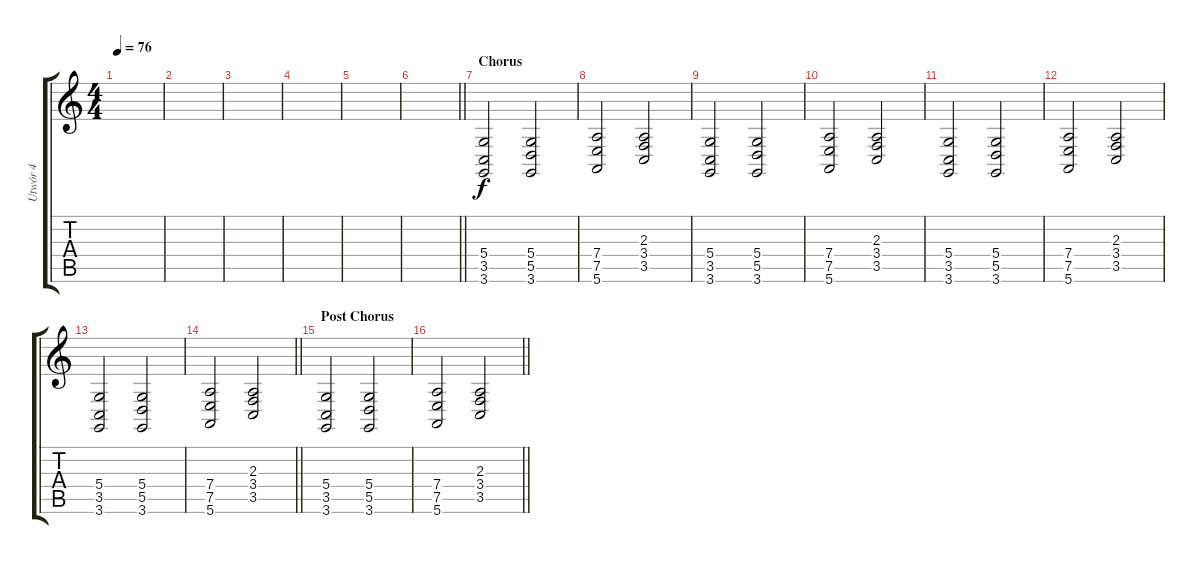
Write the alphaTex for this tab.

\track ("Utwór 4" "Utwór 4") {instrument churchorgan}
\staff {score tabs}
\tuning (E4 B3 G3 D3 A2 E2) {hide}
\ts (4 4)
\tempo 76
\clef g2
\ks c
|
|
|
|
|
\barLineRight lightlight
|
\section ("" "Chorus")
(5.4 3.5 3.6).2 (5.4 5.5 3.6).2 |
(7.4 7.5 5.6).2 (2.3 3.4 3.5).2 |
(5.4 3.5 3.6).2 (5.4 5.5 3.6).2 |
(7.4 7.5 5.6).2 (2.3 3.4 3.5).2 |
(5.4 3.5 3.6).2 (5.4 5.5 3.6).2 |
(7.4 7.5 5.6).2 (2.3 3.4 3.5).2 |
(5.4 3.5 3.6).2 (5.4 5.5 3.6).2 |
\barLineRight lightlight
(7.4 7.5 5.6).2 (2.3 3.4 3.5).2 |
\section ("" "Post Chorus")
(5.4 3.5 3.6).2 (5.4 5.5 3.6).2 |
\barLineRight lightlight
(7.4 7.5 5.6).2 (2.3 3.4 3.5).2
